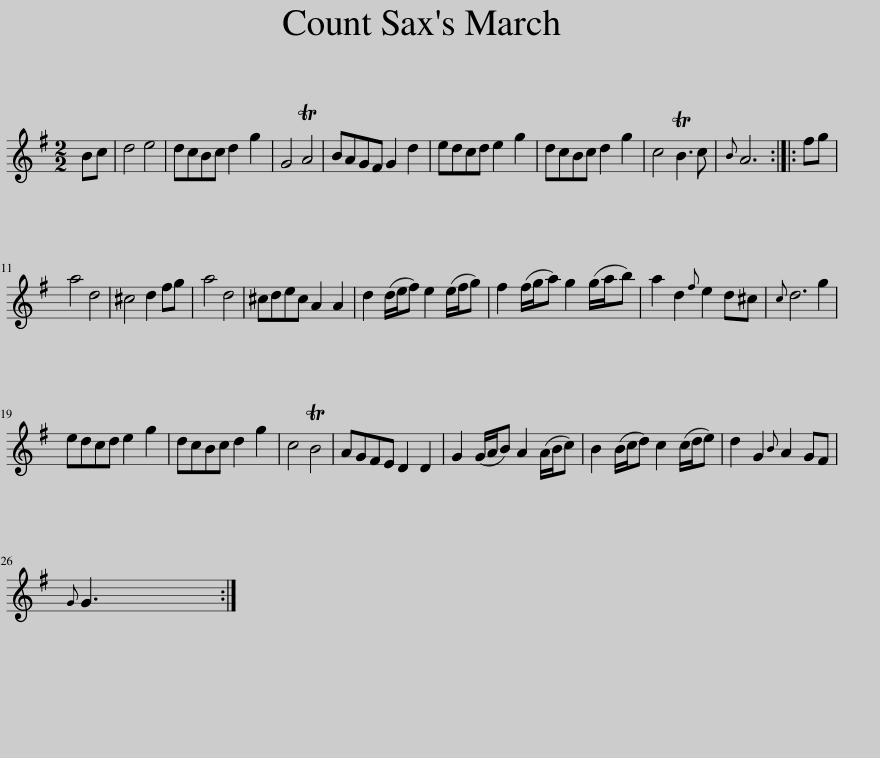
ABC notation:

X:1
L:1/8
M:2/2
I:linebreak $
K:G
V:1 treble
V:1
 Bc | d4 e4 | dcBc d2 g2 | G4 TA4 | BAGF G2 d2 | %5
 edcd e2 g2 | dcBc d2 g2 | c4 TB3 c |{B} A6 :: fg |$ %10
 a4 d4 | ^c4 d2 fg | a4 d4 | ^cdec A2 A2 | d2 (d/e/f) e2 (e/f/g) | %15
 f2 (f/g/a) g2 (g/a/b) | a2 d2{f} e2 d^c |{c} d6 g2 |$ edcd e2 g2 | dcBc d2 g2 | %20
 c4 TB4 | AGFE D2 D2 | G2 (G/A/B) A2 (A/B/c) | B2 (B/c/d) c2 (c/d/e) | d2 G2{B} A2 GF |$ %25
{G} G3 :| %26
